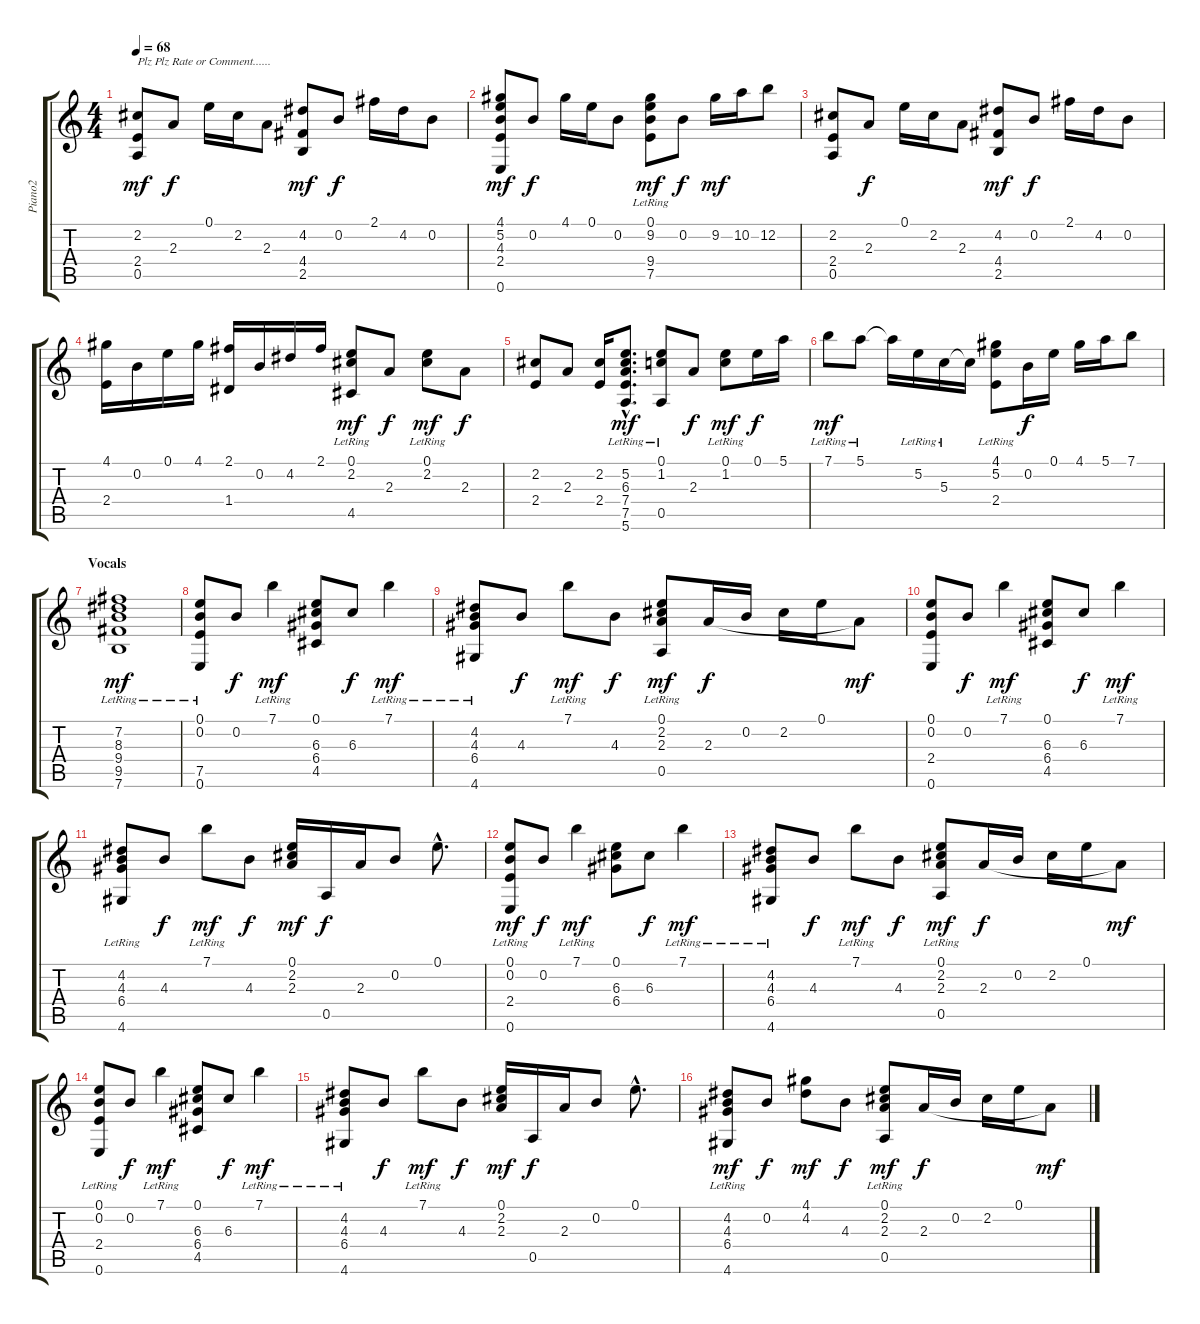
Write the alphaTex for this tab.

\track ("Piano2" "Piano2") {instrument electricguitarjazz}
\staff {score tabs}
\tuning (E4 B3 G3 D3 A2 E2) {hide}
\ts (4 4)
\tempo 68
\clef g2
\ks c
(2.2 2.4 0.5).8{txt "Plz Plz Rate or Comment......" dy mf instrument electricguitarjazz} 2.3.8{dy f} 0.1.16 2.2.16 2.3.8 (4.2 4.4 2.5).8{dy mf} 0.2.8{dy f} 2.1.16 4.2.16 0.2.8 |
(4.1 5.2 4.3 2.4 0.6).8{dy mf} 0.2.8{dy f} 4.1.16 0.1.16 0.2.8 (0.1 9.2{lr} 9.4 7.5{lr}).8{dy mf} 0.2.8{dy f} 9.2.16{dy mf} 10.2.16 12.2.8 |
(2.2 2.4 0.5).8 2.3.8{dy f} 0.1.16 2.2.16 2.3.8 (4.2 4.4 2.5).8{dy mf} 0.2.8{dy f} 2.1.16 4.2.16 0.2.8 |
(4.1 2.4).16 0.2.16 0.1.16 4.1.16 (2.1 1.4).16 0.2.16 4.2.16 2.1.16 (0.1 2.2{lr} 4.5{lr}).8{dy mf} 2.3.8{dy f} (0.1 2.2{lr}).8{dy mf} 2.3.8{dy f} |
(2.2 2.4).8 2.3.8 (2.2 2.4).16 (5.2{hac lr} 6.3{hac lr} 7.4{hac} 7.5{hac} 5.6{hac}).8{d dy mf} (0.1 1.2{lr} 0.5).8 2.3.8{dy f} (0.1 1.2{lr}).8{dy mf} 0.1.16{dy f} 5.1.16 |
7.1{lr}.8{dy mf} 5.1{lr}.8 5.1{t}.16 5.2{lr}.16 5.3{lr}.16 5.3{t}.16 (4.1 5.2{lr} 2.4).8 0.2.16{dy f} 0.1.16 4.1.16 5.1.16 7.1.8 |
\section ("" "Vocals")
(7.2{lr} 8.3{lr} 9.4{lr} 9.5{lr} 7.6{lr}).1{dy mf} |
(0.1 0.2 7.5{lr} 0.6{lr}).8 0.2.8{dy f} 7.1{lr}.4{dy mf} (0.1 6.3 6.4 4.5).8 6.3.8{dy f} 7.1{lr}.4{dy mf} |
(4.2 4.3 6.4 4.6{lr}).8 4.3.8{dy f} 7.1{lr}.8{dy mf} 4.3.8{dy f} (0.1 2.2 2.3 0.5{lr}).8{dy mf} 2.3.16{dy f} 0.2.16 2.2.16 0.1.16 2.3{t}.8{dy mf} |
(0.1 0.2 2.4 0.6).8 0.2.8{dy f} 7.1{lr}.4{dy mf} (0.1 6.3 6.4 4.5).8 6.3.8{dy f} 7.1{lr}.4{dy mf} |
(4.2 4.3 6.4 4.6{lr}).8 4.3.8{dy f} 7.1{lr}.8{dy mf} 4.3.8{dy f} (0.1 2.2 2.3).16{dy mf} 0.5.16{dy f} 2.3.16 0.2.8 0.1{hac}.8{d} |
(0.1 0.2 2.4 0.6{lr}).8{dy mf} 0.2.8{dy f} 7.1{lr}.4{dy mf} (0.1 6.3 6.4).8 6.3.8{dy f} 7.1{lr}.4{dy mf} |
(4.2 4.3 6.4 4.6{lr}).8 4.3.8{dy f} 7.1{lr}.8{dy mf} 4.3.8{dy f} (0.1 2.2 2.3 0.5{lr}).8{dy mf} 2.3.16{dy f} 0.2.16 2.2.16 0.1.16 2.3{t}.8{dy mf} |
(0.1 0.2 2.4 0.6{lr}).8 0.2.8{dy f} 7.1{lr}.4{dy mf} (0.1 6.3 6.4 4.5).8 6.3.8{dy f} 7.1{lr}.4{dy mf} |
(4.2 4.3 6.4 4.6{lr}).8 4.3.8{dy f} 7.1{lr}.8{dy mf} 4.3.8{dy f} (0.1 2.2 2.3).16{dy mf} 0.5.16{dy f} 2.3.16 0.2.8 0.1{hac}.8{d} |
(4.2 4.3 6.4 4.6{lr}).8{dy mf} 0.2.8{dy f} (4.1 4.2).8{dy mf} 4.3.8{dy f} (0.1 2.2 2.3 0.5{lr}).8{dy mf} 2.3.16{dy f} 0.2.16 2.2.16 0.1.16 2.3{t}.8{dy mf}
